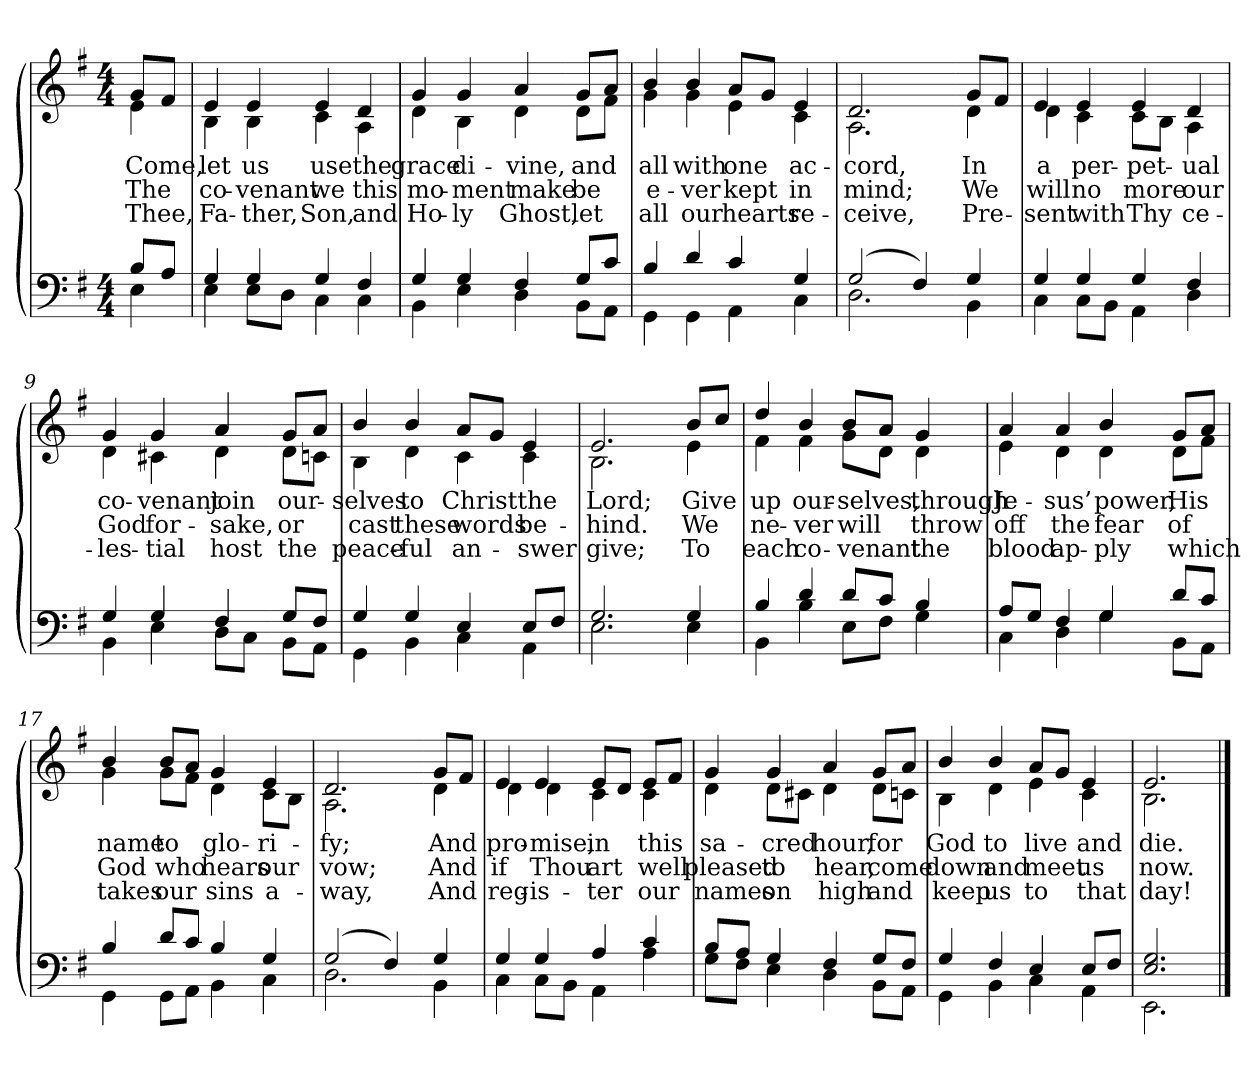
**kern	**kern	**text	**text	**text
*part2	*part1	*part1	*part1	*part1
*staff2	*staff1	*staff1	*staff1	*staff1
*clefF4	*clefG2	*	*	*
*k[f#]	*k[f#]	*	*	*
*M4/4	*M4/4	*	*	*
=1	=1	=1	=1	=1
*^	*	*	*	*
!	!	!LO:TX:b:i:t=Verse	!	!	!
!	!	!	!LO:LY:b	!LO:LY:b	!LO:LY:b
*	*	*^	*	*	*
8B/L	4E\	8g/L	4e\	Come,	The	Thee,
8A/J	.	8f#/J	.	.	.	.
=2	=2	=2	=2	=2	=2	=2
!	!	!	!	!LO:LY:b	!LO:LY:b	!LO:LY:b
4G/	4E\	4e/	4B\	let	co-	Fa-
!	!	!	!	!LO:LY:b	!LO:LY:b	!LO:LY:b
4G/	8E\L	4e/	4B\	us	-venant	-ther,
.	8D\J	.	.	.	.	.
!	!	!	!	!LO:LY:b	!LO:LY:b	!LO:LY:b
4G/	4C\	4e/	4c\	use	we	Son,
!	!	!	!	!LO:LY:b	!LO:LY:b	!LO:LY:b
4F#/	4C\	4d/	4A\	the	this	and
=3	=3	=3	=3	=3	=3	=3
!	!	!	!	!LO:LY:b	!LO:LY:b	!LO:LY:b
4G/	4BB\	4g/	4d\	grace	mo-	Ho-
!	!	!	!	!LO:LY:b	!LO:LY:b	!LO:LY:b
4G/	4E\	4g/	4B\	di-	-ment	-ly
!	!	!	!	!LO:LY:b	!LO:LY:b	!LO:LY:b
4F#/	4D\	4a/	4d\	-vine,	make	Ghost,
!!LO:LB:g=z	!!
=4-	=4-	=4-	=4-	=4-	=4-	=4-
!	!	!	!	!LO:LY:b	!LO:LY:b	!LO:LY:b
8G/L	8BB\L	8g/L	8d\L	and	be	let
8c/J	8AA\J	8a/J	8f#\J	.	.	.
=5	=5	=5	=5	=5	=5	=5
!	!	!	!	!LO:LY:b	!LO:LY:b	!LO:LY:b
4B/	4GG\	4b/	4g\	all	e-	all
!	!	!	!	!LO:LY:b	!LO:LY:b	!LO:LY:b
4d/	4GG\	4b/	4g\	with	-ver	our
!	!	!	!	!LO:LY:b	!LO:LY:b	!LO:LY:b
4c/	4AA\	8a/L	4e\	one	kept	hearts
.	.	8g/J	.	.	.	.
!	!	!	!	!LO:LY:b	!LO:LY:b	!LO:LY:b
4G/	4C\	4e/	4c\	ac-	in	re-
=6	=6	=6	=6	=6	=6	=6
!	!	!	!	!LO:LY:b	!LO:LY:b	!LO:LY:b
(>2G/	2.D\	2.d/	2.A\	-cord,	mind;	-ceive,
4F#/)	.	.	.	.	.	.
!!LO:LB:g=z	!!
=7-	=7-	=7-	=7-	=7-	=7-	=7-
!	!	!	!	!LO:LY:b	!LO:LY:b	!LO:LY:b
4G/	4BB\	8g/L	4d\	In	We	Pre-
.	.	8f#/J	.	.	.	.
=8	=8	=8	=8	=8	=8	=8
!	!	!	!	!LO:LY:b	!LO:LY:b	!LO:LY:b
4G/	4C\	4e/	4d\	a	will	-sent
!	!	!	!	!LO:LY:b	!LO:LY:b	!LO:LY:b
4G/	8C\L	4e/	4c\	per-	no	with
.	8BB\J	.	.	.	.	.
!	!	!	!	!LO:LY:b	!LO:LY:b	!LO:LY:b
4G/	4AA\	4e/	8c\L	-pet-	more	Thy
.	.	.	8B\J	.	.	.
!	!	!	!	!LO:LY:b	!LO:LY:b	!LO:LY:b
4F#/	4D\	4d/	4A\	-ual	our	ce-
=9	=9	=9	=9	=9	=9	=9
!	!	!	!	!LO:LY:b	!LO:LY:b	!LO:LY:b
4G/	4BB\	4g/	4d\	co-	God	-les-
!	!	!	!	!LO:LY:b	!LO:LY:b	!LO:LY:b
4G/	4E\	4g/	4c#X\	-venant	for-	-tial
!	!	!	!	!LO:LY:b	!LO:LY:b	!LO:LY:b
4F#/	8D\L	4a/	4d\	join	-sake,	host
.	8C\J	.	.	.	.	.
!!LO:LB:g=z	!!
=10-	=10-	=10-	=10-	=10-	=10-	=10-
!	!	!	!	!LO:LY:b	!LO:LY:b	!LO:LY:b
8G/L	8BB\L	8g/L	8d\L	our-	or	the
8F#/J	8AA\J	8a/J	8c\J	.	.	.
=11	=11	=11	=11	=11	=11	=11
!	!	!	!	!LO:LY:b	!LO:LY:b	!LO:LY:b
4G/	4GG\	4b/	4B\	-selves	cast	peace-
!	!	!	!	!LO:LY:b	!LO:LY:b	!LO:LY:b
4G/	4BB\	4b/	4d\	to	these	-ful
!	!	!	!	!LO:LY:b	!LO:LY:b	!LO:LY:b
4E/	4C\	8a/L	4c\	Christ	words	an-
.	.	8g/J	.	.	.	.
!	!	!	!	!LO:LY:b	!LO:LY:b	!LO:LY:b
8E/L	4AA\	4e/	4c\	the	be-	-swer
8F#/J	.	.	.	.	.	.
=12	=12	=12	=12	=12	=12	=12
!	!	!	!	!LO:LY:b	!LO:LY:b	!LO:LY:b
2.G/	2.E\	2.e/	2.B\	Lord;	-hind.	give;
!!LO:LB:g=z	!!
=13-	=13-	=13-	=13-	=13-	=13-	=13-
!	!	!	!	!LO:LY:b	!LO:LY:b	!LO:LY:b
4G/	4E\	8b/L	4e\	Give	We	To
.	.	8cc/J	.	.	.	.
=14	=14	=14	=14	=14	=14	=14
!	!	!	!	!LO:LY:b	!LO:LY:b	!LO:LY:b
4B/	4BB\	4dd/	4f#\	up	ne-	each
!	!	!	!	!LO:LY:b	!LO:LY:b	!LO:LY:b
4d/	4B\	4b/	4f#\	our-	-ver	co-
!	!	!	!	!LO:LY:b	!LO:LY:b	!LO:LY:b
8d/L	8E\L	8b/L	8g\L	-selves,	will	-venant
8c/J	8F#\J	8a/J	8d\J	.	.	.
!	!	!	!	!LO:LY:b	!LO:LY:b	!LO:LY:b
4B/	4G\	4g/	4d\	through	throw	the
=15	=15	=15	=15	=15	=15	=15
!	!	!	!	!LO:LY:b	!LO:LY:b	!LO:LY:b
8A/L	4C\	4a/	4e\	Je-	off	blood
8G/J	.	.	.	.	.	.
!	!	!	!	!LO:LY:b	!LO:LY:b	!LO:LY:b
4F#/	4D\	4a/	4d\	-sus’	the	ap-
!	!	!	!	!LO:LY:b	!LO:LY:b	!LO:LY:b
4G/	4G\	4b/	4d\	power,	fear	-ply
!!LO:LB:g=z	!!
=16-	=16-	=16-	=16-	=16-	=16-	=16-
!	!	!	!	!LO:LY:b	!LO:LY:b	!LO:LY:b
8d/L	8BB\L	8g/L	8d\L	His	of	which
8c/J	8AA\J	8a/J	8f#\J	.	.	.
=17	=17	=17	=17	=17	=17	=17
!	!	!	!	!LO:LY:b	!LO:LY:b	!LO:LY:b
4B/	4GG\	4b/	4g\	name	God	takes
!	!	!	!	!LO:LY:b	!LO:LY:b	!LO:LY:b
8d/L	8GG\L	8b/L	8g\L	to	who	our
8c/J	8AA\J	8a/J	8f#\J	.	.	.
!	!	!	!	!LO:LY:b	!LO:LY:b	!LO:LY:b
4B/	4BB\	4g/	4d\	glo-	hears	sins
!	!	!	!	!LO:LY:b	!LO:LY:b	!LO:LY:b
4G/	4C\	4e/	8c\L	-ri-	our	a-
.	.	.	8B\J	.	.	.
=18	=18	=18	=18	=18	=18	=18
!	!	!	!	!LO:LY:b	!LO:LY:b	!LO:LY:b
(>2G/	2.D\	2.d/	2.A\	-fy;	vow;	-way,
4F#/)	.	.	.	.	.	.
!!LO:LB:g=z	!!
=19-	=19-	=19-	=19-	=19-	=19-	=19-
!	!	!	!	!LO:LY:b	!LO:LY:b	!LO:LY:b
4G/	4BB\	8g/L	4d\	And	And	And
.	.	8f#/J	.	.	.	.
=20	=20	=20	=20	=20	=20	=20
!	!	!	!	!LO:LY:b	!LO:LY:b	!LO:LY:b
4G/	4C\	4e/	4d\	pro-	if	reg-
!	!	!	!	!LO:LY:b	!LO:LY:b	!LO:LY:b
4G/	8C\L	4e/	4d\	-mise,	Thou	-is-
.	8BB\J	.	.	.	.	.
!	!	!	!	!LO:LY:b	!LO:LY:b	!LO:LY:b
4A/	4AA\	8e/L	4c\	in	art	-ter
.	.	8d/J	.	.	.	.
!	!	!	!	!LO:LY:b	!LO:LY:b	!LO:LY:b
4c/	4A\	8e/L	4c\	this	well	our
.	.	8f#/J	.	.	.	.
=21	=21	=21	=21	=21	=21	=21
!	!	!	!	!LO:LY:b	!LO:LY:b	!LO:LY:b
8B/L	8G\L	4g/	4d\	sa-	pleased	names
8A/J	8F#\J	.	.	.	.	.
!	!	!	!	!LO:LY:b	!LO:LY:b	!LO:LY:b
4G/	4E\	4g/	8d\L	-cred	to	on
.	.	.	8c#X\J	.	.	.
!	!	!	!	!LO:LY:b	!LO:LY:b	!LO:LY:b
4F#/	4D\	4a/	4d\	hour,	hear,	high
!!LO:LB:g=z	!!
=22-	=22-	=22-	=22-	=22-	=22-	=22-
!	!	!	!	!LO:LY:b	!LO:LY:b	!LO:LY:b
8G/L	8BB\L	8g/L	8d\L	for	come	and
8F#/J	8AA\J	8a/J	8c\J	.	.	.
=23	=23	=23	=23	=23	=23	=23
!	!	!	!	!LO:LY:b	!LO:LY:b	!LO:LY:b
4G/	4GG\	4b/	4B\	God	down	keep
!	!	!	!	!LO:LY:b	!LO:LY:b	!LO:LY:b
4F#/	4BB\	4b/	4d\	to	and	us
!	!	!	!	!LO:LY:b	!LO:LY:b	!LO:LY:b
4E/	4C\	8a/L	4e\	live	meet	to
.	.	8g/J	.	.	.	.
!	!	!	!	!LO:LY:b	!LO:LY:b	!LO:LY:b
8E/L	4AA\	4e/	4c\	and	us	that
8F#/J	.	.	.	.	.	.
=24	=24	=24	=24	=24	=24	=24
!	!	!	!	!LO:LY:b	!LO:LY:b	!LO:LY:b
2.E/ 2.G/	2.EE!\	2.e/	2.B\	die.	now.	day!
*v	*v	*	*	*	*	*
*	*v	*v	*	*	*
==	==	==	==	==
*-	*-	*-	*-	*-
